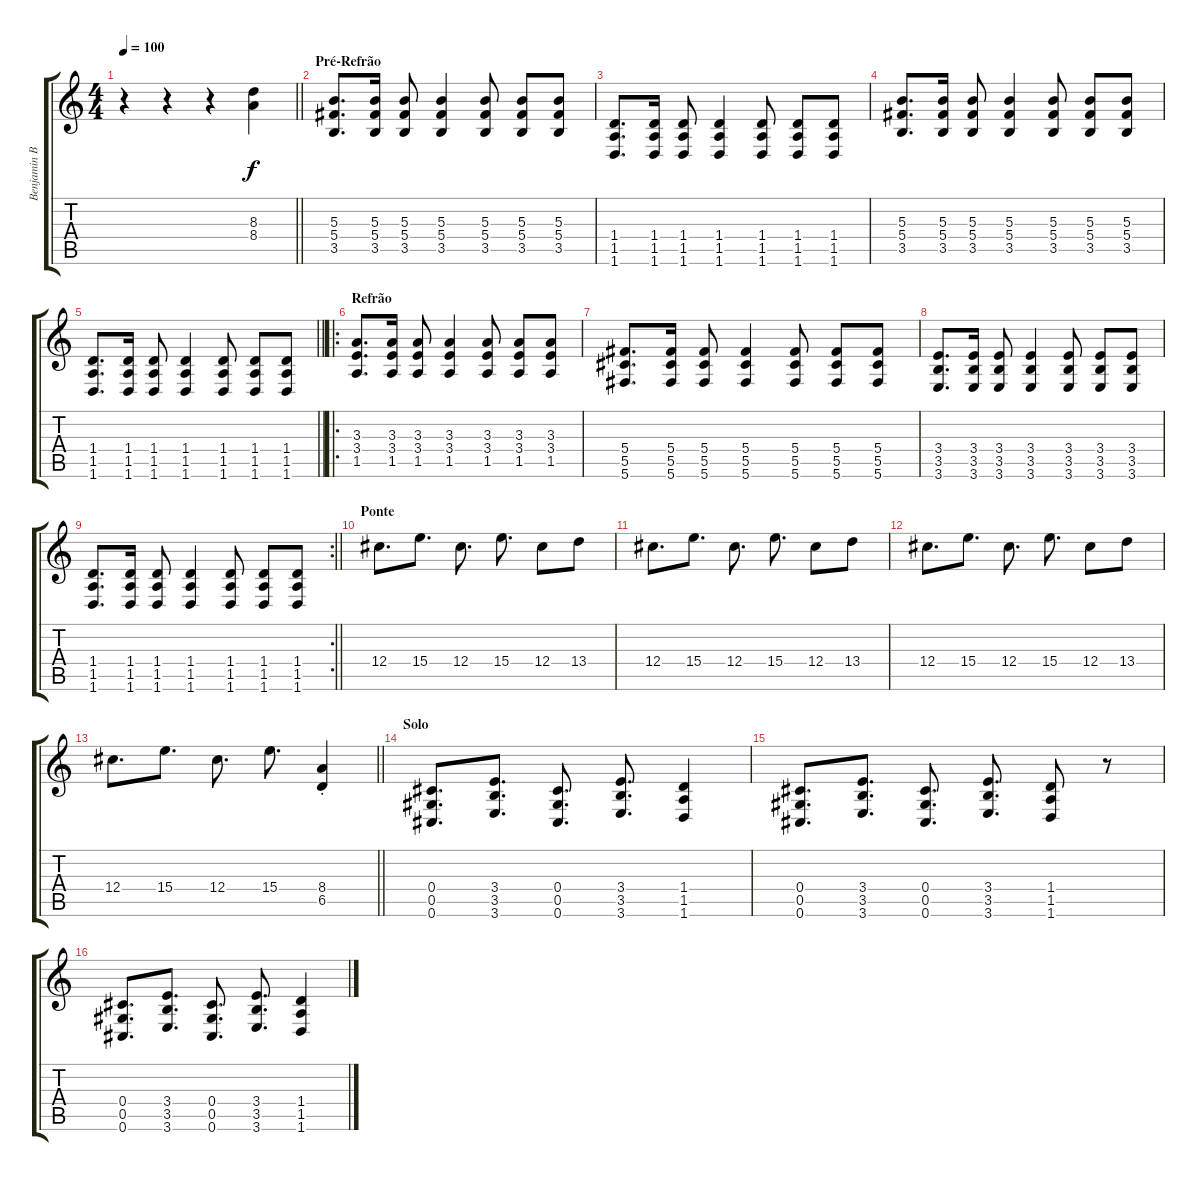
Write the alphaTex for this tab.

\track ("Benjamin Burnley" "Benjamin B") {instrument distortionguitar}
\staff {score tabs}
\tuning (Eb4 Bb3 Gb3 Db3 Ab2 Db2) {hide}
\ts (4 4)
\tempo 100
\clef g2
\barLineRight lightlight
\ks c
r.4{dy f} r.4 r.4 (8.3 8.4).4 |
\section ("" "Pré-Refrão")
(5.3 5.4 3.5).8{d} (5.3 5.4 3.5).16 (5.3 5.4 3.5).8 (5.3 5.4 3.5).4 (5.3 5.4 3.5).8 (5.3 5.4 3.5).8 (5.3 5.4 3.5).8 |
(1.4 1.5 1.6).8{d} (1.4 1.5 1.6).16 (1.4 1.5 1.6).8 (1.4 1.5 1.6).4 (1.4 1.5 1.6).8 (1.4 1.5 1.6).8 (1.4 1.5 1.6).8 |
(5.3 5.4 3.5).8{d} (5.3 5.4 3.5).16 (5.3 5.4 3.5).8 (5.3 5.4 3.5).4 (5.3 5.4 3.5).8 (5.3 5.4 3.5).8 (5.3 5.4 3.5).8 |
\barLineRight lightlight
(1.4 1.5 1.6).8{d} (1.4 1.5 1.6).16 (1.4 1.5 1.6).8 (1.4 1.5 1.6).4 (1.4 1.5 1.6).8 (1.4 1.5 1.6).8 (1.4 1.5 1.6).8 |
\ro
\section ("" "Refrão")
(3.3 3.4 1.5).8{d} (3.3 3.4 1.5).16 (3.3 3.4 1.5).8 (3.3 3.4 1.5).4 (3.3 3.4 1.5).8 (3.3 3.4 1.5).8 (3.3 3.4 1.5).8 |
(5.4 5.5 5.6).8{d} (5.4 5.5 5.6).16 (5.4 5.5 5.6).8 (5.4 5.5 5.6).4 (5.4 5.5 5.6).8 (5.4 5.5 5.6).8 (5.4 5.5 5.6).8 |
(3.4 3.5 3.6).8{d} (3.4 3.5 3.6).16 (3.4 3.5 3.6).8 (3.4 3.5 3.6).4 (3.4 3.5 3.6).8 (3.4 3.5 3.6).8 (3.4 3.5 3.6).8 |
\rc 2
\barLineRight lightlight
(1.4 1.5 1.6).8{d} (1.4 1.5 1.6).16 (1.4 1.5 1.6).8 (1.4 1.5 1.6).4 (1.4 1.5 1.6).8 (1.4 1.5 1.6).8 (1.4 1.5 1.6).8 |
\section ("" "Ponte")
12.4.8{d volume 11 balance 5} 15.4.8{d} 12.4.8{d} 15.4.8{d} 12.4.8 13.4.8 |
12.4.8{d} 15.4.8{d} 12.4.8{d} 15.4.8{d} 12.4.8 13.4.8 |
12.4.8{d} 15.4.8{d} 12.4.8{d} 15.4.8{d} 12.4.8 13.4.8 |
\barLineRight lightlight
12.4.8{d} 15.4.8{d} 12.4.8{d} 15.4.8{d} (8.4{st} 6.5{st}).4 |
\section ("" "Solo")
(0.4 0.5 0.6).8{d} (3.4 3.5 3.6).8{d} (0.4 0.5 0.6).8{d} (3.4 3.5 3.6).8{d} (1.4 1.5 1.6).4 |
(0.4 0.5 0.6).8{d} (3.4 3.5 3.6).8{d} (0.4 0.5 0.6).8{d} (3.4 3.5 3.6).8{d} (1.4 1.5 1.6).8 r.8 |
(0.4 0.5 0.6).8{d} (3.4 3.5 3.6).8{d} (0.4 0.5 0.6).8{d} (3.4 3.5 3.6).8{d} (1.4 1.5 1.6).4
